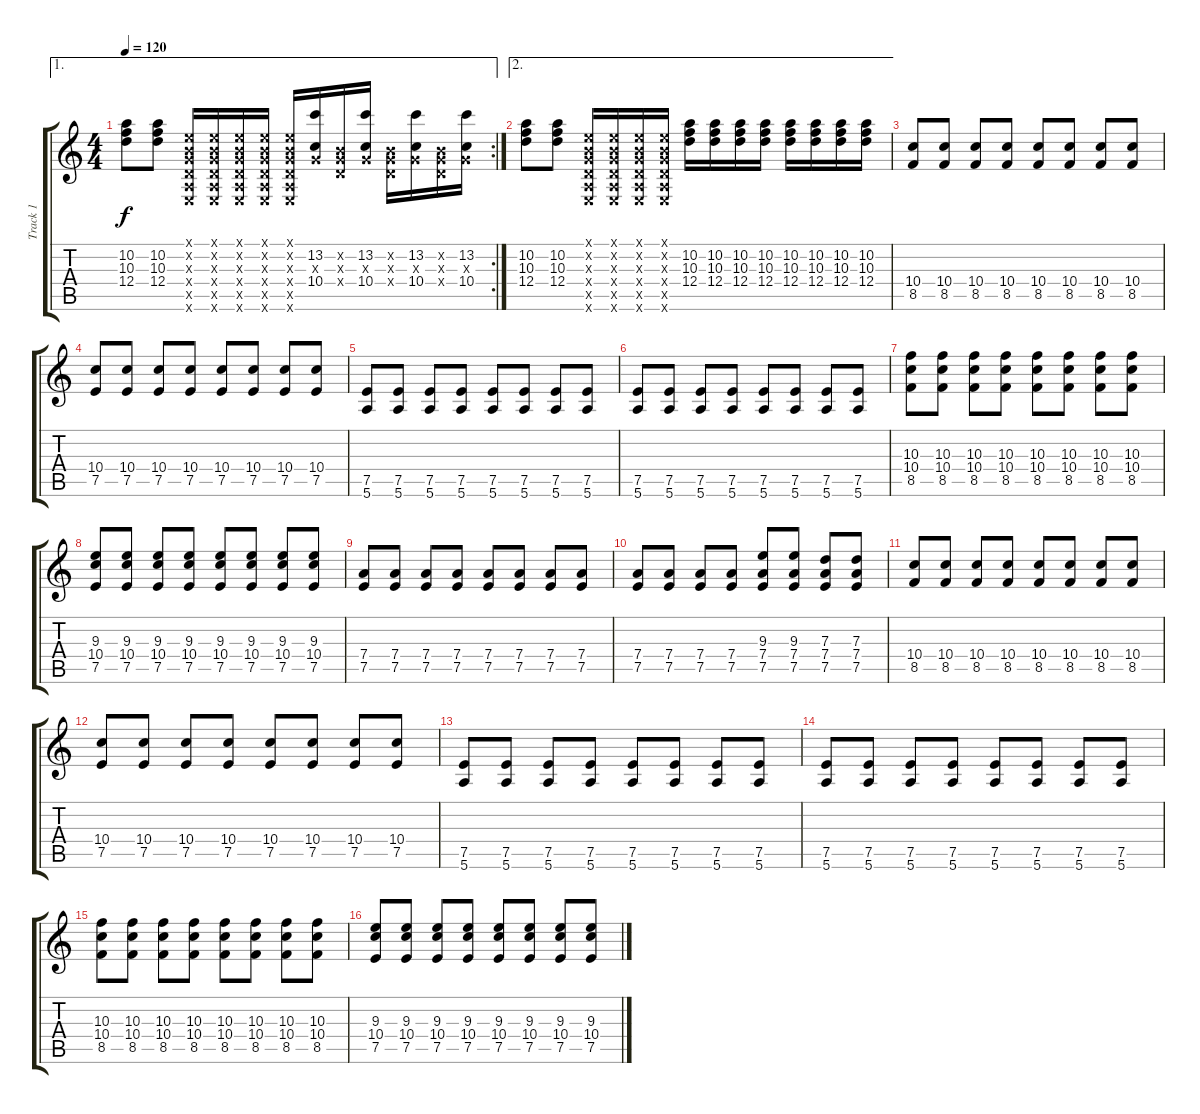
\track ("Track 1" "Track 1") {instrument electricguitarclean}
\staff {score tabs}
\tuning (E4 B3 G3 D3 A2 E2) {hide}
\ae 1
\rc 2
\ts (4 4)
\tempo 120
\clef g2
\ks c
(10.2 10.3 12.4).8{dy f instrument distortionguitar} (10.2 10.3 12.4).8 (0.1{x} 0.2{x} 0.3{x} 0.4{x} 0.5{x} 0.6{x}).16 (0.1{x} 0.2{x} 0.3{x} 0.4{x} 0.5{x} 0.6{x}).16 (0.1{x} 0.2{x} 0.3{x} 0.4{x} 0.5{x} 0.6{x}).16 (0.1{x} 0.2{x} 0.3{x} 0.4{x} 0.5{x} 0.6{x}).16 (0.1{x} 0.2{x} 0.3{x} 0.4{x} 0.5{x} 0.6{x}).16 (13.2 0.3{x} 10.4).16 (0.2{x} 0.3{x} 0.4{x}).16 (13.2 0.3{x} 10.4).16 (0.2{x} 0.3{x} 0.4{x}).16 (13.2 0.3{x} 10.4).16 (0.2{x} 0.3{x} 0.4{x}).16 (13.2 0.3{x} 10.4).16 |
\ae 2
(10.2 10.3 12.4).8 (10.2 10.3 12.4).8 (0.1{x} 0.2{x} 0.3{x} 0.4{x} 0.5{x} 0.6{x}).16 (0.1{x} 0.2{x} 0.3{x} 0.4{x} 0.5{x} 0.6{x}).16 (0.1{x} 0.2{x} 0.3{x} 0.4{x} 0.5{x} 0.6{x}).16 (0.1{x} 0.2{x} 0.3{x} 0.4{x} 0.5{x} 0.6{x}).16 (10.2 10.3 12.4).16 (10.2 10.3 12.4).16 (10.2 10.3 12.4).16 (10.2 10.3 12.4).16 (10.2 10.3 12.4).16 (10.2 10.3 12.4).16 (10.2 10.3 12.4).16 (10.2 10.3 12.4).16 |
(10.4 8.5).8{instrument electricguitarclean} (10.4 8.5).8 (10.4 8.5).8 (10.4 8.5).8 (10.4 8.5).8 (10.4 8.5).8 (10.4 8.5).8 (10.4 8.5).8 |
(10.4 7.5).8 (10.4 7.5).8 (10.4 7.5).8 (10.4 7.5).8 (10.4 7.5).8 (10.4 7.5).8 (10.4 7.5).8 (10.4 7.5).8 |
(7.5 5.6).8 (7.5 5.6).8 (7.5 5.6).8 (7.5 5.6).8 (7.5 5.6).8 (7.5 5.6).8 (7.5 5.6).8 (7.5 5.6).8 |
(7.5 5.6).8 (7.5 5.6).8 (7.5 5.6).8 (7.5 5.6).8 (7.5 5.6).8 (7.5 5.6).8 (7.5 5.6).8 (7.5 5.6).8 |
(10.3 10.4 8.5).8 (10.3 10.4 8.5).8 (10.3 10.4 8.5).8 (10.3 10.4 8.5).8 (10.3 10.4 8.5).8 (10.3 10.4 8.5).8 (10.3 10.4 8.5).8 (10.3 10.4 8.5).8 |
(9.3 10.4 7.5).8 (9.3 10.4 7.5).8 (9.3 10.4 7.5).8 (9.3 10.4 7.5).8 (9.3 10.4 7.5).8 (9.3 10.4 7.5).8 (9.3 10.4 7.5).8 (9.3 10.4 7.5).8 |
(7.4 7.5).8 (7.4 7.5).8 (7.4 7.5).8 (7.4 7.5).8 (7.4 7.5).8 (7.4 7.5).8 (7.4 7.5).8 (7.4 7.5).8 |
(7.4 7.5).8 (7.4 7.5).8 (7.4 7.5).8 (7.4 7.5).8 (9.3 7.4 7.5).8 (9.3 7.4 7.5).8 (7.3 7.4 7.5).8 (7.3 7.4 7.5).8 |
(10.4 8.5).8 (10.4 8.5).8 (10.4 8.5).8 (10.4 8.5).8 (10.4 8.5).8 (10.4 8.5).8 (10.4 8.5).8 (10.4 8.5).8 |
(10.4 7.5).8 (10.4 7.5).8 (10.4 7.5).8 (10.4 7.5).8 (10.4 7.5).8 (10.4 7.5).8 (10.4 7.5).8 (10.4 7.5).8 |
(7.5 5.6).8 (7.5 5.6).8 (7.5 5.6).8 (7.5 5.6).8 (7.5 5.6).8 (7.5 5.6).8 (7.5 5.6).8 (7.5 5.6).8 |
(7.5 5.6).8 (7.5 5.6).8 (7.5 5.6).8 (7.5 5.6).8 (7.5 5.6).8 (7.5 5.6).8 (7.5 5.6).8 (7.5 5.6).8 |
(10.3 10.4 8.5).8 (10.3 10.4 8.5).8 (10.3 10.4 8.5).8 (10.3 10.4 8.5).8 (10.3 10.4 8.5).8 (10.3 10.4 8.5).8 (10.3 10.4 8.5).8 (10.3 10.4 8.5).8 |
(9.3 10.4 7.5).8 (9.3 10.4 7.5).8 (9.3 10.4 7.5).8 (9.3 10.4 7.5).8 (9.3 10.4 7.5).8 (9.3 10.4 7.5).8 (9.3 10.4 7.5).8 (9.3 10.4 7.5).8
